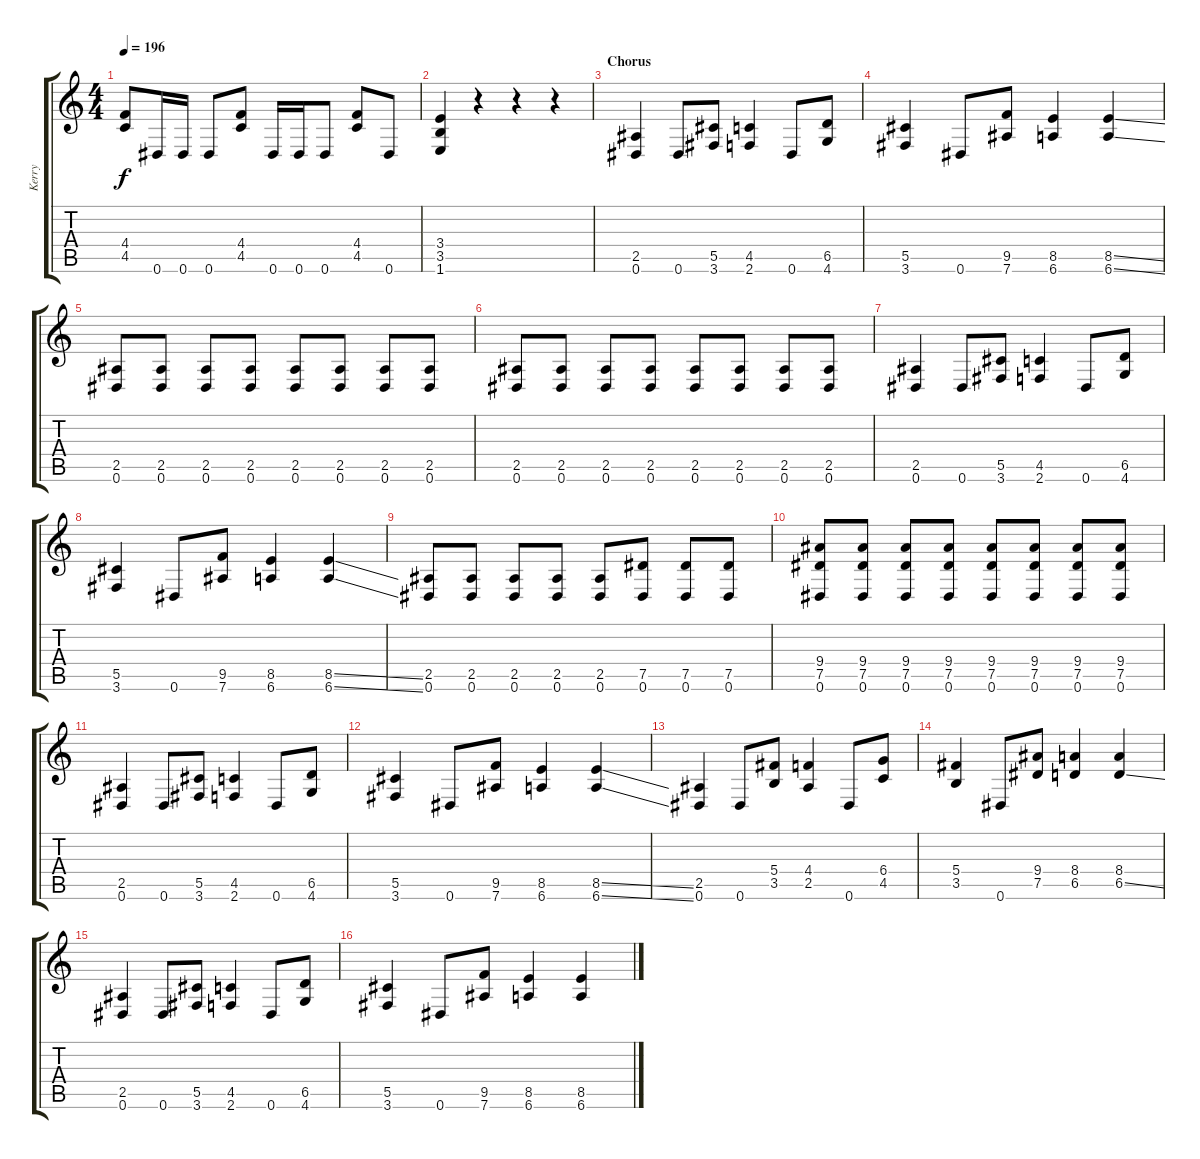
\track ("Kerry" "Kerry") {instrument distortionguitar}
\staff {score tabs}
\tuning (Eb4 Bb3 Gb3 Db3 Ab2 Eb2) {hide}
\ts (4 4)
\tempo 196
\clef g2
\ks c
(4.4 4.5).8{dy f} 0.6.16 0.6.16 0.6.8 (4.4 4.5).8 0.6.16 0.6.16 0.6.8 (4.4 4.5).8 0.6.8 |
(3.4 3.5 1.6).4 r.4 r.4 r.4 |
\section ("" "Chorus")
(2.5 0.6).4 0.6.8 (5.5 3.6).8 (4.5 2.6).4 0.6.8 (6.5 4.6).8 |
(5.5 3.6).4 0.6.8 (9.5 7.6).8 (8.5 6.6).4 (8.5{ss} 6.6{ss}).4 |
(2.5 0.6).8 (2.5 0.6).8 (2.5 0.6).8 (2.5 0.6).8 (2.5 0.6).8 (2.5 0.6).8 (2.5 0.6).8 (2.5 0.6).8 |
(2.5 0.6).8 (2.5 0.6).8 (2.5 0.6).8 (2.5 0.6).8 (2.5 0.6).8 (2.5 0.6).8 (2.5 0.6).8 (2.5 0.6).8 |
(2.5 0.6).4 0.6.8 (5.5 3.6).8 (4.5 2.6).4 0.6.8 (6.5 4.6).8 |
(5.5 3.6).4 0.6.8 (9.5 7.6).8 (8.5 6.6).4 (8.5{ss} 6.6{ss}).4 |
(2.5 0.6).8 (2.5 0.6).8 (2.5 0.6).8 (2.5 0.6).8 (2.5 0.6).8 (7.5 0.6).8 (7.5 0.6).8 (7.5 0.6).8 |
(9.4 7.5 0.6).8 (9.4 7.5 0.6).8 (9.4 7.5 0.6).8 (9.4 7.5 0.6).8 (9.4 7.5 0.6).8 (9.4 7.5 0.6).8 (9.4 7.5 0.6).8 (9.4 7.5 0.6).8 |
(2.5 0.6).4 0.6.8 (5.5 3.6).8 (4.5 2.6).4 0.6.8 (6.5 4.6).8 |
(5.5 3.6).4 0.6.8 (9.5 7.6).8 (8.5 6.6).4 (8.5{ss} 6.6{ss}).4 |
(2.5 0.6).4 0.6.8 (5.4 3.5).8 (4.4 2.5).4 0.6.8 (6.4 4.5).8 |
(5.4 3.5).4 0.6.8 (9.4 7.5).8 (8.4 6.5).4 (8.4 6.5{ss}).4 |
(2.5 0.6).4 0.6.8 (5.5 3.6).8 (4.5 2.6).4 0.6.8 (6.5 4.6).8 |
(5.5 3.6).4 0.6.8 (9.5 7.6).8 (8.5 6.6).4 (8.5{ss} 6.6{ss}).4
